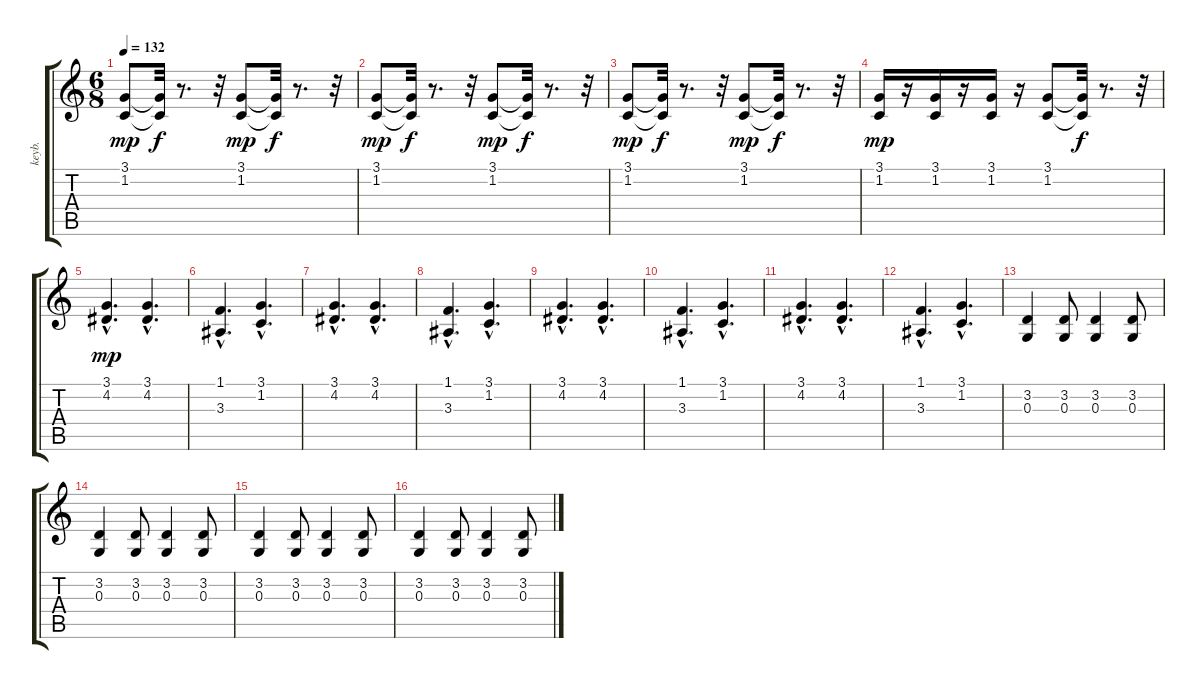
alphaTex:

\track ("keyb." "keyb.") {instrument englishhorn}
\staff {score tabs}
\tuning (E4 B3 G3 D3 A2 E2) {hide}
\ts (6 8)
\tempo 132
\clef g2
\ks c
(3.1 1.2).8{dy mp} (3.1{t} 1.2{t}).32{dy f} r.8{d} r.32 (3.1 1.2).8{dy mp} (3.1{t} 1.2{t}).32{dy f} r.8{d} r.32 |
(3.1 1.2).8{dy mp} (3.1{t} 1.2{t}).32{dy f} r.8{d} r.32 (3.1 1.2).8{dy mp} (3.1{t} 1.2{t}).32{dy f} r.8{d} r.32 |
(3.1 1.2).8{dy mp} (3.1{t} 1.2{t}).32{dy f} r.8{d} r.32 (3.1 1.2).8{dy mp} (3.1{t} 1.2{t}).32{dy f} r.8{d} r.32 |
(3.1 1.2).16{dy mp} r.16 (3.1 1.2).16 r.16 (3.1 1.2).16 r.16 (3.1 1.2).8 (3.1{t} 1.2{t}).32{dy f} r.8{d} r.32 |
(3.1{hac} 4.2{hac}).4{d dy mp} (3.1{hac} 4.2{hac}).4{d} |
(1.1{hac} 3.3{hac}).4{d} (3.1{hac} 1.2{hac}).4{d} |
(3.1{hac} 4.2{hac}).4{d} (3.1{hac} 4.2{hac}).4{d} |
(1.1{hac} 3.3{hac}).4{d} (3.1{hac} 1.2{hac}).4{d} |
(3.1{hac} 4.2{hac}).4{d} (3.1{hac} 4.2{hac}).4{d} |
(1.1{hac} 3.3{hac}).4{d} (3.1{hac} 1.2{hac}).4{d} |
(3.1{hac} 4.2{hac}).4{d} (3.1{hac} 4.2{hac}).4{d} |
(1.1{hac} 3.3{hac}).4{d} (3.1{hac} 1.2{hac}).4{d} |
(3.2 0.3).4 (3.2 0.3).8 (3.2 0.3).4 (3.2 0.3).8 |
(3.2 0.3).4 (3.2 0.3).8 (3.2 0.3).4 (3.2 0.3).8 |
(3.2 0.3).4 (3.2 0.3).8 (3.2 0.3).4 (3.2 0.3).8 |
(3.2 0.3).4 (3.2 0.3).8 (3.2 0.3).4 (3.2 0.3).8
